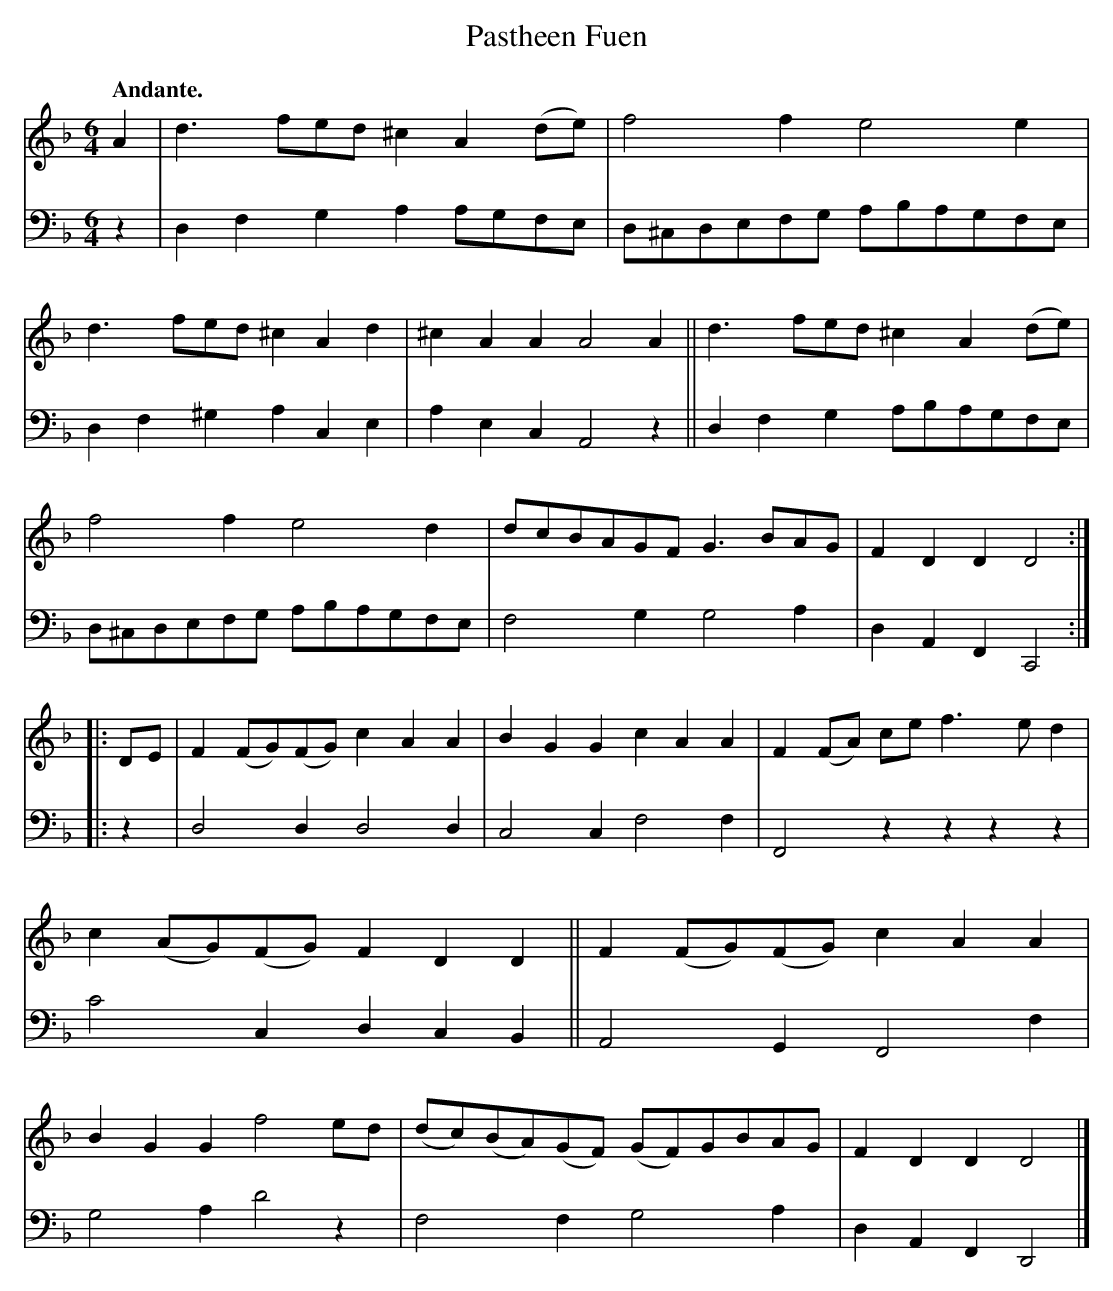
X:1
T: Pastheen Fuen
M: 6/4
L: 1/8
Q: "Andante."
K: Dm
V: 1 staves=2
A2 |\
d3fed ^c2A2(de) | f4f2 e4e2 | d3fed ^c2A2d2 | ^c2A2A2 A4A2 ||\
d3fed ^c2A2(de) | f4f2 e4d2 | dcBAGF G3BAG | F2D2D2 D4 :|
|: DE |\
F2(FG)(FG) c2A2A2 | B2G2G2 c2A2A2 | F2(FA) ce f3ed2 | c2(AG)(FG) F2D2D2 ||\
F2(FG)(FG) c2A2A2 | B2G2G2 f4ed | (dc)(BA)(GF) (GF)GBAG | F2D2D2 D4 |]
V: 2 clef=bass middle=d
z2 |\
d2f2g2 a2agfe | d^cdefg abagfe | d2f2^g2 a2c2e2 | a2e2c2 A4z2 || d2f2g2 abagfe |
d^cdefg abagfe | f4g2 g4a2 | d2A2F2 C4 :| |: z2 | d4d2 d4d2 | c4c2 f4f2 | F4z2 z2z2z2 |
c'4c2 d2c2B2 || A4G2 F4f2 | g4a2 d'4z2 | f4f2 g4a2 | d2A2F2 D4 |]
